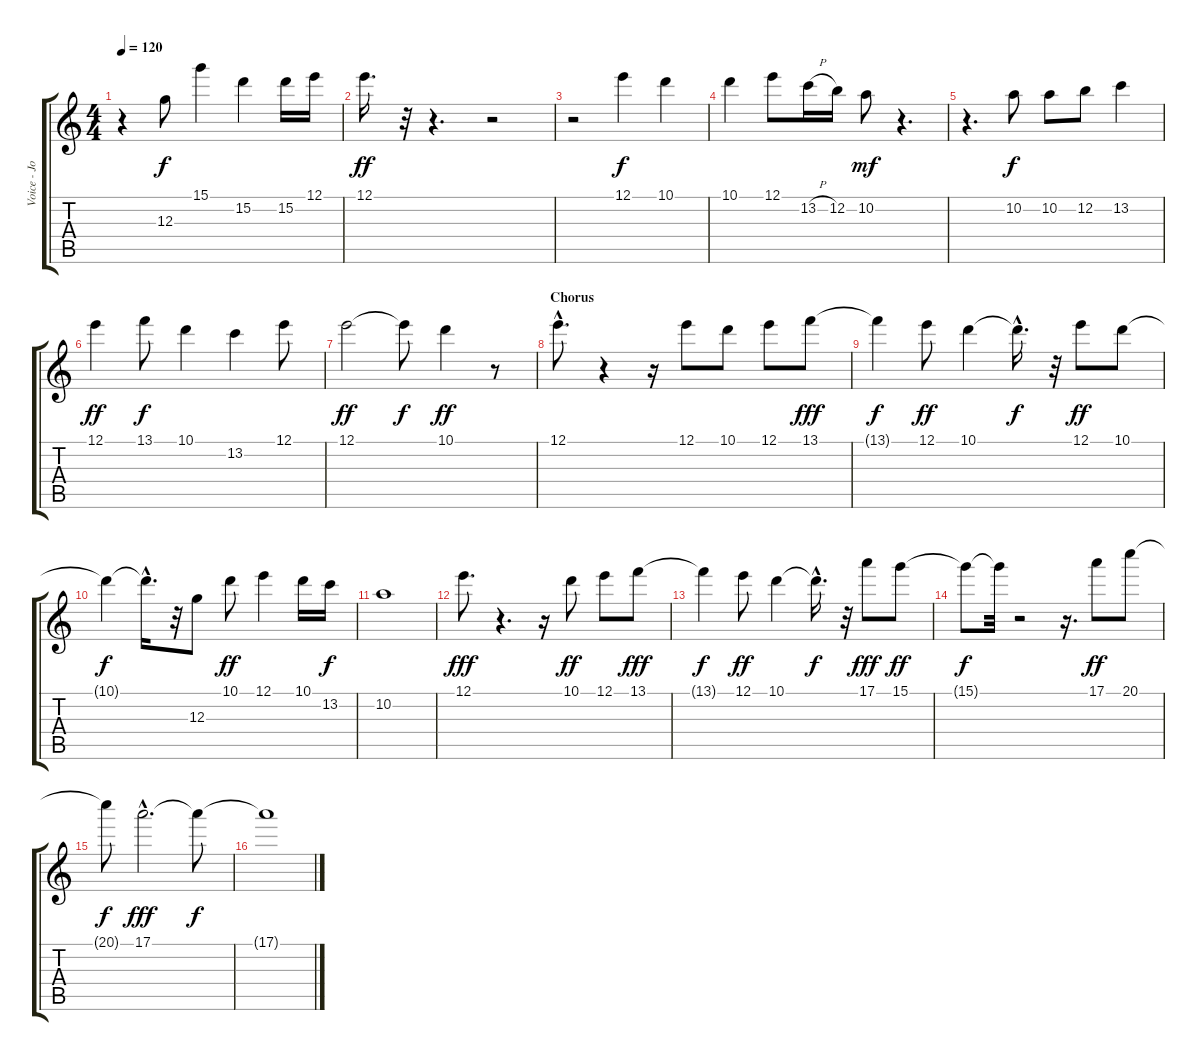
\track ("Voice - John Wetton" "Voice - Jo") {instrument contrabass}
\staff {score tabs}
\tuning (E4 B3 G3 D3 A2 E2) {hide}
\ts (4 4)
\tempo 120
\clef g2
\ks c
r.4{dy f} 12.3.8 15.1.4 15.2.4 15.2.16 12.1.16 |
12.1.16{d dy ff} r.32 r.4{d} r.2 |
r.2 12.1.4{dy f} 10.1.4 |
10.1.4 12.1.8 13.2{h}.16 12.2.16 10.2.8{dy mf} r.4{d} |
r.4{d} 10.2.8{dy f} 10.2.8 12.2.8 13.2.4 |
12.1.4{dy ff} 13.1.8{dy f} 10.1.4 13.2.4 12.1.8 |
12.1.2{dy ff} 12.1{t}.8{dy f} 10.1.4{dy ff} r.8 |
\section ("" "Chorus")
12.1{hac}.8{d} r.4 r.16 12.1.8 10.1.8 12.1.8 13.1.8{dy fff} |
13.1{t}.4{dy f} 12.1.8{dy ff} 10.1.4 10.1{hac t}.16{d dy f} r.32 12.1.8{dy ff} 10.1.8 |
10.1{t}.4{dy f} 10.1{hac t}.16{d} r.32 12.3.8 10.1.8{dy ff} 12.1.4 10.1.16 13.2.16{dy f} |
10.2.1 |
12.1.8{d dy fff} r.4{d} r.16 10.1.8{dy ff} 12.1.8 13.1.8{dy fff} |
13.1{t}.4{dy f} 12.1.8{dy ff} 10.1.4 10.1{hac t}.16{d dy f} r.32 17.1.8{dy fff} 15.1.8{dy ff} |
15.1{t}.8{dy f} 15.1{t}.32 r.2 r.16{d} 17.1.8{dy ff} 20.1.8 |
20.1{t}.8{dy f} 17.1{hac}.2{d dy fff} 17.1{t}.8{dy f} |
17.1{t}.1
